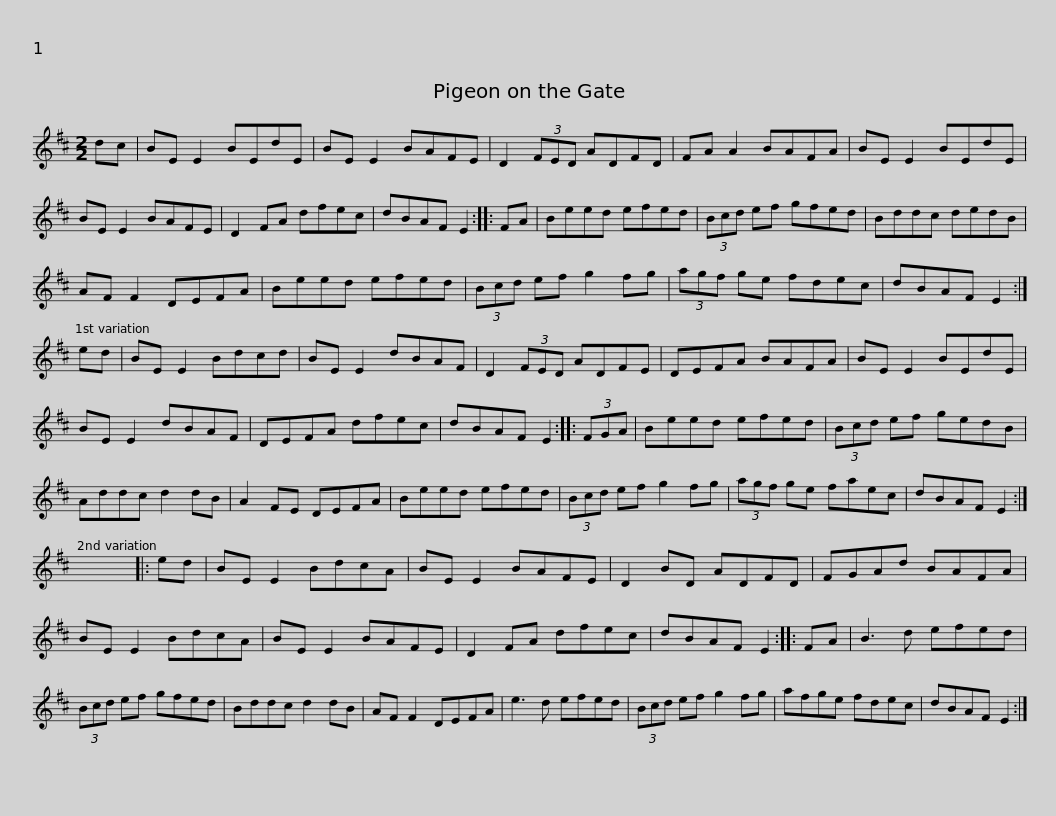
X:1
L:1/8
M:2/2
I:linebreak $
K:D
V:1 treble
V:1
 dc | BE E2 BEdE | BE E2 BAFE | D2 (3FED ADFD | FA A2 BAFA | %5
 BE E2 BEdE |$ BE E2 BAFE | D2 FA dfec | dBAF E2 :: FA | %10
 Beed efed | (3Bcd ef gfed |$ Bddc dedB | AF F2 DEFA | Beed efed | %15
 (3Bcd ef g2 fg | (3agf ge fdec | dBAF E2 :|$ ed | BE E2 Bdcd | %20
 BE E2 dBAF | D2 (3FED ADFE | DEFA BAFA | BE E2 BEdE |$ BE E2 dBAF | %25
 DEFA dfec | dBAF E2 :: (3FGA | Beed efed | (3Bcd ef gedB |$ %30
 Addc d2 dB | A2 FE DEFA | Beed efed | (3Bcd ef g2 fg | (3agf ge faec | %35
 dBAF E2 :|$ x8 |: ed | BE E2 BdcA | BE E2 BAFE | %40
 D2 BD ADFD | FGAd BAFA | BE E2 BdcA |$ BE E2 BAFE | D2 FA dfec | %45
 dBAF E2 :: FA | B3 d efed | (3Bcd ef gfed | Bddc d2 dB |$ %50
 AF F2 DEFA | e3 d efed | (3Bcd ef g2 fg | afge fdec | dBAF E2 :| %55
